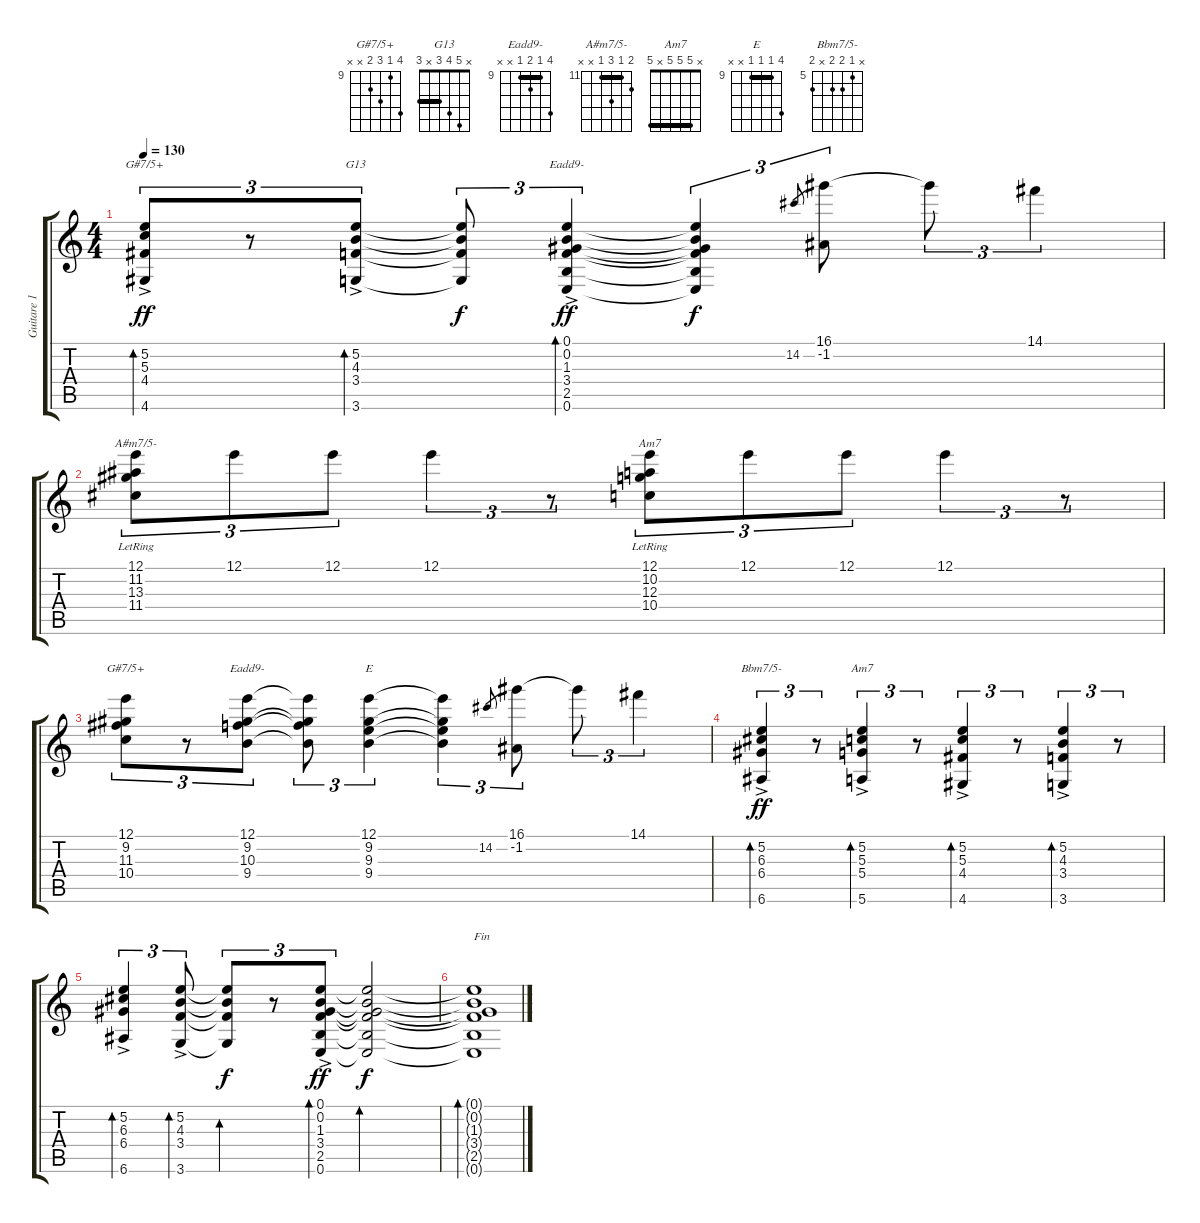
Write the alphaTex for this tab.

\track ("Guitare 1" "Guitare 1") {instrument acousticguitarnylon}
\staff {score tabs}
\tuning (E4 B3 G3 D3 A2 E2) {hide}
\chord ("G#7/5+" x 5 5 4 x 4) {barre (4 5)}
\chord ("G13" x 5 4 3 x 3) {barre 3}
\chord ("Eadd9-" 0 0 1 3 2 0)
\chord ("A#m7/5-" 12 11 13 11 x x) {firstfret 11 barre 11}
\chord ("Am7" 12 10 12 10 x x) {firstfret 10 barre 10}
\chord ("G#7/5+" 12 9 11 10 x x) {firstfret 9}
\chord ("Eadd9-" 12 9 10 9 x x) {firstfret 9 barre 9}
\chord ("E" 12 9 9 9 x x) {firstfret 9 barre 9}
\chord ("Bbm7/5-" x 5 6 6 x 6) {firstfret 5}
\chord ("Am7" x 5 5 5 x 5) {barre 5}
\ts (4 4)
\tempo 130
\clef g2
\ks c
(5.2 5.3 4.4 4.6{ac}).8{tu (3 2) bd 60 ch "G#7/5+" dy ff} r.8{tu (3 2)} (5.2 4.3 3.4 3.6{ac}).8{tu (3 2) bd 60 ch "G13"} (5.2{t} 4.3{t} 3.4{t} 3.6{t}).8{tu (3 2) dy f} (0.1 0.2 1.3 3.4 2.5 0.6{ac}).4{tu (3 2) bd 60 ch "Eadd9-" dy ff} (0.1{t} 0.2{t} 1.3{t} 3.4{t} 2.5{t} 0.6{t}).4{tu (3 2) dy f} 14.2.8{gr} (16.1 -1.2).8{tu (3 2)} 16.1{t}.8{tu (3 2)} 14.1.4{tu (3 2)} |
(12.1 11.2 13.3 11.4{lr}).8{tu (3 2) ch "A#m7/5-"} 12.1.8{tu (3 2)} 12.1.8{tu (3 2)} 12.1.4{tu (3 2)} r.8{tu (3 2)} (12.1 10.2 12.3 10.4{lr}).8{tu (3 2) ch "Am7"} 12.1.8{tu (3 2)} 12.1.8{tu (3 2)} 12.1.4{tu (3 2)} r.8{tu (3 2)} |
(12.1 9.2 11.3 10.4).8{tu (3 2) ch "G#7/5+"} r.8{tu (3 2)} (12.1 9.2 10.3 9.4).8{tu (3 2) ch "Eadd9-"} (12.1{t} 9.2{t} 10.3{t} 9.4{t}).8{tu (3 2)} (12.1 9.2 9.3 9.4).4{tu (3 2) ch "E"} (12.1{t} 9.2{t} 9.3{t} 9.4{t}).4{tu (3 2)} 14.2.8{gr} (16.1 -1.2).8{tu (3 2)} 16.1{t}.8{tu (3 2)} 14.1.4{tu (3 2)} |
(5.2 6.3 6.4 6.6{ac}).4{tu (3 2) bd 60 ch "Bbm7/5-" dy ff} r.8{tu (3 2)} (5.2 5.3 5.4 5.6{ac}).4{tu (3 2) bd 60 ch "Am7"} r.8{tu (3 2)} (5.2 5.3 4.4 4.6{ac}).4{tu (3 2) bd 60} r.8{tu (3 2)} (5.2 4.3 3.4 3.6{ac}).4{tu (3 2) bd 60} r.8{tu (3 2)} |
(5.2 6.3 6.4 6.6{ac}).4{tu (3 2) bd 60} (5.2 4.3 3.4 3.6{ac}).8{tu (3 2) bd 60} (5.2{t} 4.3{t} 3.4{t} 3.6{t}).8{tu (3 2) bd 60 dy f} r.8{tu (3 2)} (0.1 0.2 1.3 3.4 2.5 0.6{ac}).8{tu (3 2) bd 60 dy ff} (0.1{t} 0.2{t} 1.3{t} 3.4{t} 2.5{t} 0.6{t}).2{bd 60 dy f} |
(0.1{t} 0.2{t} 1.3{t} 3.4{t} 2.5{t} 0.6{t}).1{bd 60 txt "Fin"}
